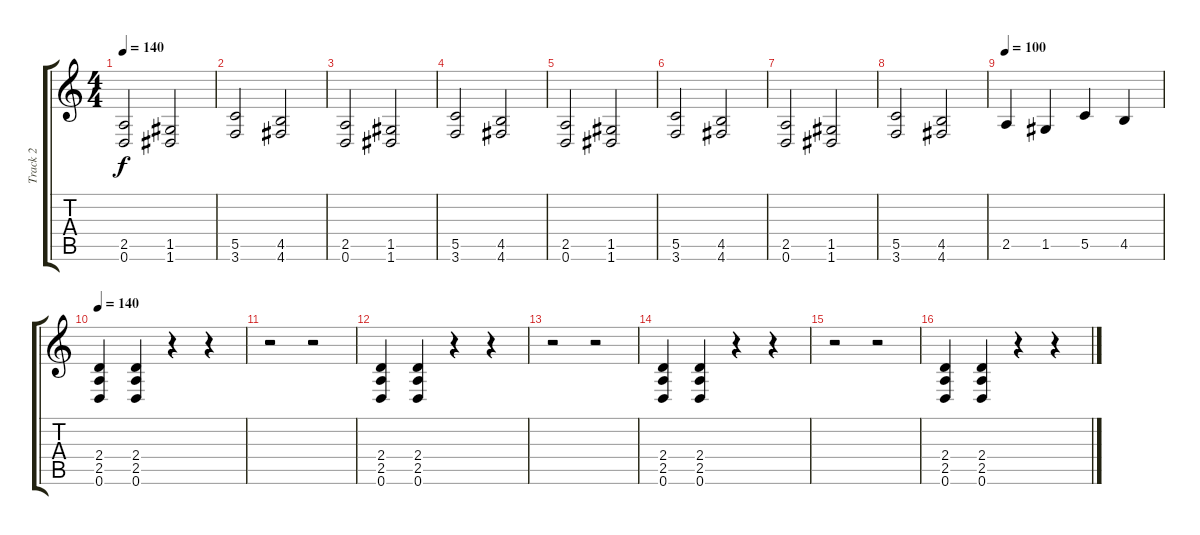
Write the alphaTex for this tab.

\track ("Track 2" "Track 2") {instrument overdrivenguitar}
\staff {score tabs}
\tuning (D4 A3 F3 C3 G2 D2) {hide}
\ts (4 4)
\tempo 140
\clef g2
\ks c
(2.5 0.6).2{dy f} (1.5 1.6).2 |
(5.5 3.6).2 (4.5 4.6).2 |
(2.5 0.6).2 (1.5 1.6).2 |
(5.5 3.6).2 (4.5 4.6).2 |
(2.5 0.6).2 (1.5 1.6).2 |
(5.5 3.6).2 (4.5 4.6).2 |
(2.5 0.6).2 (1.5 1.6).2 |
(5.5 3.6).2 (4.5 4.6).2 |
\tempo 100
2.5.4 1.5.4 5.5.4 4.5.4 |
\tempo 140
(2.4 2.5 0.6).4 (2.4 2.5 0.6).4 r.4 r.4 |
r.2 r.2 |
(2.4 2.5 0.6).4 (2.4 2.5 0.6).4 r.4 r.4 |
r.2 r.2 |
(2.4 2.5 0.6).4 (2.4 2.5 0.6).4 r.4 r.4 |
r.2 r.2 |
(2.4 2.5 0.6).4 (2.4 2.5 0.6).4 r.4 r.4
